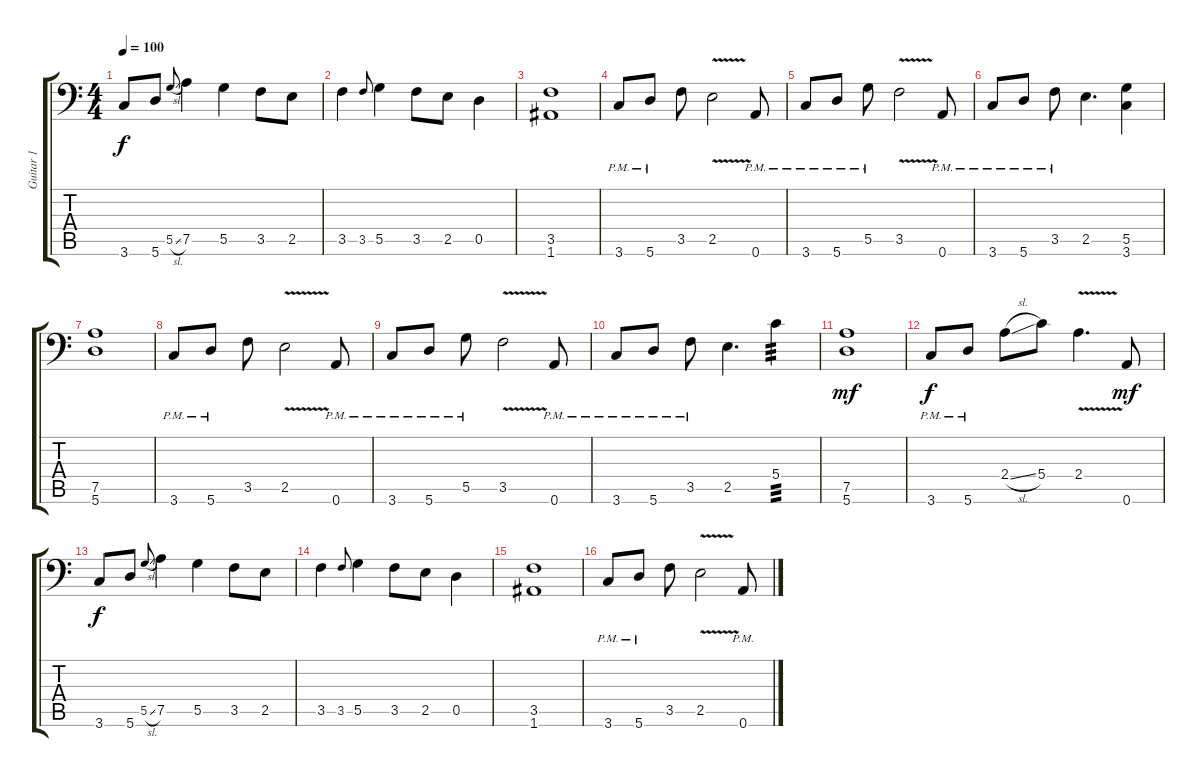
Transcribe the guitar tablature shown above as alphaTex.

\track ("Guitar 1" "Guitar 1") {instrument distortionguitar}
\staff {score tabs}
\tuning (A3 E3 C3 G2 D2 A1) {hide}
\ts (4 4)
\tempo 100
\clef f4
\ks c
3.6.8{dy f} 5.6.8 5.5{sl}.8{gr onbeat} 7.5.4 5.5.4 3.5.8 2.5.8 |
3.5.4 3.5.8{gr onbeat} 5.5.4 3.5.8 2.5.8 0.5.4 |
(3.5 1.6).1 |
3.6{pm}.8{volume 13} 5.6{pm}.8 3.5.8 2.5{v}.2 0.6{pm}.8 |
3.6{pm}.8 5.6{pm}.8 5.5{pm}.8 3.5{v}.2 0.6{pm}.8 |
3.6{pm}.8 5.6{pm}.8 3.5{pm}.8 2.5.4{d} (5.5 3.6).4 |
(7.5 5.6).1 |
3.6{pm}.8{volume 11} 5.6{pm}.8 3.5.8 2.5{v}.2 0.6{pm}.8 |
3.6{pm}.8 5.6{pm}.8 5.5{pm}.8 3.5{v}.2 0.6{pm}.8 |
3.6{pm}.8 5.6{pm}.8 3.5{pm}.8 2.5.4{d} 5.4.4{tp 3} |
(7.5 5.6).1{dy mf} |
3.6{pm}.8{dy f volume 10} 5.6{pm}.8 2.4{sl}.8 5.4.8 2.4{v}.4{d} 0.6.8{dy mf} |
3.6.8{dy f} 5.6.8 5.5{sl}.8{gr onbeat} 7.5.4 5.5.4 3.5.8 2.5.8 |
3.5.4 3.5.8{gr onbeat} 5.5.4 3.5.8 2.5.8 0.5.4 |
(3.5 1.6).1 |
3.6{pm}.8{volume 8} 5.6{pm}.8 3.5.8 2.5{v}.2 0.6{pm}.8
